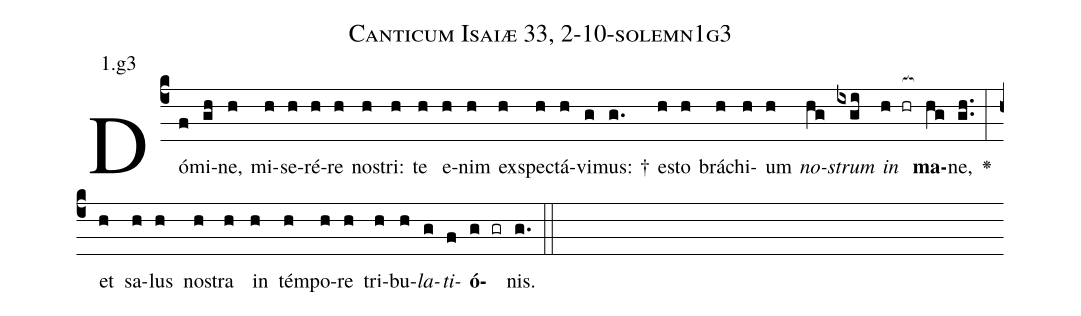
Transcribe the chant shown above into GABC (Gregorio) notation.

name: Canticum Isaiæ 33, 2-10-solemn1g3;
annotation: 1.g3;
%%
(c4)Dó(f)mi(gh)ne,(h) mi(h)se(h)ré(h)re(h) no(h)stri:(h) te(h) e(h)nim(h) ex(h)spe(h)ctá(h)vi(g)mus: †(g.) e(h)sto(h) brá(h)chi(h)um(h) <i>no</i>(hg)<i>strum</i>(ixgi) <i>in</i>(h hr[ocb:1{]) <b>ma</b>(hg[ocb:0}])ne,(gh..) <v>\greheightstar</v>(:) et(h) sa(h)lus(h) no(h)stra(h) in(h) tém(h)po(h)re(h) tri(h)bu(h)<i>la</i>(g)<i>ti</i>(f)<b>ó</b>(g gr)nis.(g.) (::)


%E(h) u(h) o(g) u(f) a(g) e.(g.) (::)
